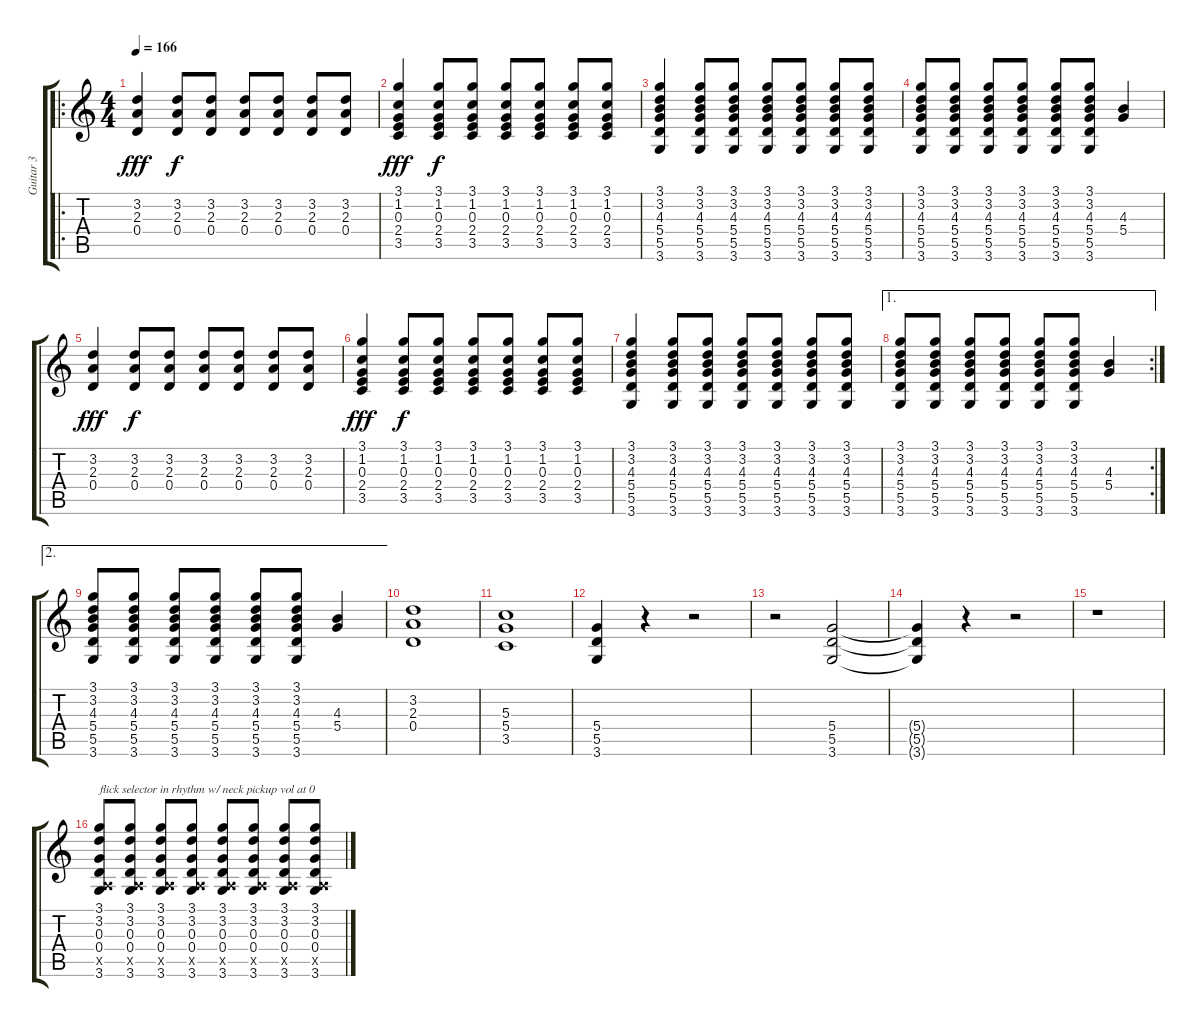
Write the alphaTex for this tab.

\track ("Guitar 3" "Guitar 3") {instrument overdrivenguitar}
\staff {score tabs}
\tuning (E4 B3 G3 D3 A2 E2) {hide}
\ro
\ts (4 4)
\tempo 166
\clef g2
\ks c
(3.2 2.3 0.4).4{dy fff} (3.2 2.3 0.4).8{dy f} (3.2 2.3 0.4).8 (3.2 2.3 0.4).8 (3.2 2.3 0.4).8 (3.2 2.3 0.4).8 (3.2 2.3 0.4).8 |
(3.1 1.2 0.3 2.4 3.5).4{dy fff} (3.1 1.2 0.3 2.4 3.5).8{dy f} (3.1 1.2 0.3 2.4 3.5).8 (3.1 1.2 0.3 2.4 3.5).8 (3.1 1.2 0.3 2.4 3.5).8 (3.1 1.2 0.3 2.4 3.5).8 (3.1 1.2 0.3 2.4 3.5).8 |
(3.1 3.2 4.3 5.4 5.5 3.6).4 (3.1 3.2 4.3 5.4 5.5 3.6).8 (3.1 3.2 4.3 5.4 5.5 3.6).8 (3.1 3.2 4.3 5.4 5.5 3.6).8 (3.1 3.2 4.3 5.4 5.5 3.6).8 (3.1 3.2 4.3 5.4 5.5 3.6).8 (3.1 3.2 4.3 5.4 5.5 3.6).8 |
(3.1 3.2 4.3 5.4 5.5 3.6).8 (3.1 3.2 4.3 5.4 5.5 3.6).8 (3.1 3.2 4.3 5.4 5.5 3.6).8 (3.1 3.2 4.3 5.4 5.5 3.6).8 (3.1 3.2 4.3 5.4 5.5 3.6).8 (3.1 3.2 4.3 5.4 5.5 3.6).8 (4.3 5.4).4 |
(3.2 2.3 0.4).4{dy fff} (3.2 2.3 0.4).8{dy f} (3.2 2.3 0.4).8 (3.2 2.3 0.4).8 (3.2 2.3 0.4).8 (3.2 2.3 0.4).8 (3.2 2.3 0.4).8 |
(3.1 1.2 0.3 2.4 3.5).4{dy fff} (3.1 1.2 0.3 2.4 3.5).8{dy f} (3.1 1.2 0.3 2.4 3.5).8 (3.1 1.2 0.3 2.4 3.5).8 (3.1 1.2 0.3 2.4 3.5).8 (3.1 1.2 0.3 2.4 3.5).8 (3.1 1.2 0.3 2.4 3.5).8 |
(3.1 3.2 4.3 5.4 5.5 3.6).4 (3.1 3.2 4.3 5.4 5.5 3.6).8 (3.1 3.2 4.3 5.4 5.5 3.6).8 (3.1 3.2 4.3 5.4 5.5 3.6).8 (3.1 3.2 4.3 5.4 5.5 3.6).8 (3.1 3.2 4.3 5.4 5.5 3.6).8 (3.1 3.2 4.3 5.4 5.5 3.6).8 |
\ae 1
\rc 2
(3.1 3.2 4.3 5.4 5.5 3.6).8 (3.1 3.2 4.3 5.4 5.5 3.6).8 (3.1 3.2 4.3 5.4 5.5 3.6).8 (3.1 3.2 4.3 5.4 5.5 3.6).8 (3.1 3.2 4.3 5.4 5.5 3.6).8 (3.1 3.2 4.3 5.4 5.5 3.6).8 (4.3 5.4).4 |
\ae 2
(3.1 3.2 4.3 5.4 5.5 3.6).8 (3.1 3.2 4.3 5.4 5.5 3.6).8 (3.1 3.2 4.3 5.4 5.5 3.6).8 (3.1 3.2 4.3 5.4 5.5 3.6).8 (3.1 3.2 4.3 5.4 5.5 3.6).8 (3.1 3.2 4.3 5.4 5.5 3.6).8 (4.3 5.4).4 |
(3.2 2.3 0.4).1 |
(5.3 5.4 3.5).1 |
(5.4 5.5 3.6).4 r.4 r.2 |
r.2 (5.4 5.5 3.6).2 |
(5.4{t} 5.5{t} 3.6{t}).4 r.4 r.2 |
r.1 |
(3.1 3.2 0.3 0.4 0.5{x} 3.6).8{txt "flick selector in rhythm w/ neck pickup vol at 0" volume 6} (3.1 3.2 0.3 0.4 0.5{x} 3.6).8{volume 16} (3.1 3.2 0.3 0.4 0.5{x} 3.6).8{volume 6} (3.1 3.2 0.3 0.4 0.5{x} 3.6).8{volume 15} (3.1 3.2 0.3 0.4 0.5{x} 3.6).8{volume 6} (3.1 3.2 0.3 0.4 0.5{x} 3.6).8{volume 14} (3.1 3.2 0.3 0.4 0.5{x} 3.6).8{volume 5} (3.1 3.2 0.3 0.4 0.5{x} 3.6).8{volume 12}
